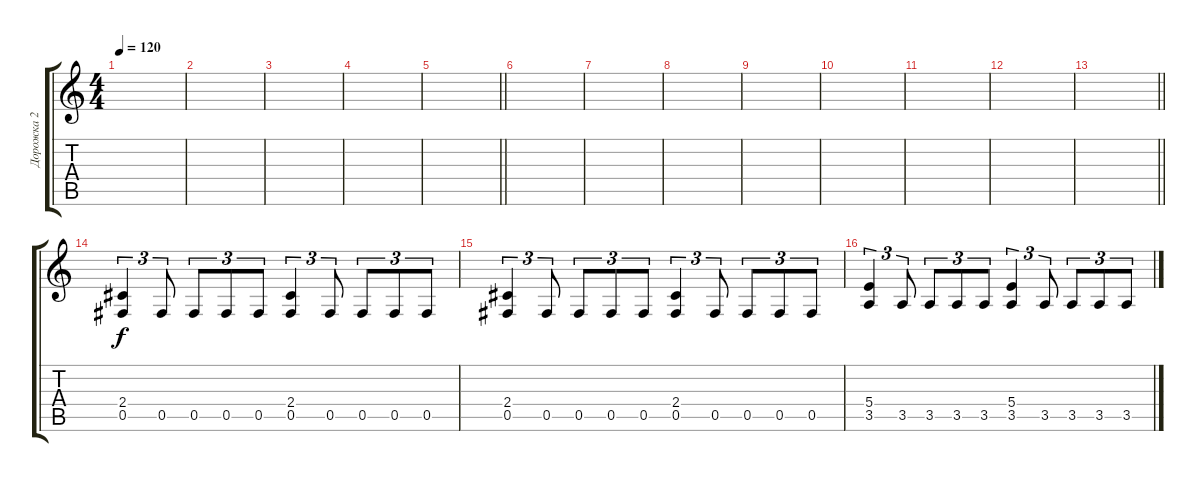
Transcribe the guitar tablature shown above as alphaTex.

\track ("Дорожка 2" "Дорожка 2") {instrument distortionguitar}
\staff {score tabs}
\tuning (Db4 Ab3 E3 B2 Gb2 B1) {hide}
\ts (4 4)
\tempo 120
\clef g2
\ks c
|
|
|
|
\barLineRight lightlight
|
\section ("" " ")
|
|
|
|
|
|
|
\barLineRight lightlight
|
\section ("" " ")
(2.4 0.5).4{tu (3 2)} 0.5.8{tu (3 2)} 0.5.8{tu (3 2)} 0.5.8{tu (3 2)} 0.5.8{tu (3 2)} (2.4 0.5).4{tu (3 2)} 0.5.8{tu (3 2)} 0.5.8{tu (3 2)} 0.5.8{tu (3 2)} 0.5.8{tu (3 2)} |
(2.4 0.5).4{tu (3 2)} 0.5.8{tu (3 2)} 0.5.8{tu (3 2)} 0.5.8{tu (3 2)} 0.5.8{tu (3 2)} (2.4 0.5).4{tu (3 2)} 0.5.8{tu (3 2)} 0.5.8{tu (3 2)} 0.5.8{tu (3 2)} 0.5.8{tu (3 2)} |
(5.4 3.5).4{tu (3 2)} 3.5.8{tu (3 2)} 3.5.8{tu (3 2)} 3.5.8{tu (3 2)} 3.5.8{tu (3 2)} (5.4 3.5).4{tu (3 2)} 3.5.8{tu (3 2)} 3.5.8{tu (3 2)} 3.5.8{tu (3 2)} 3.5.8{tu (3 2)}
